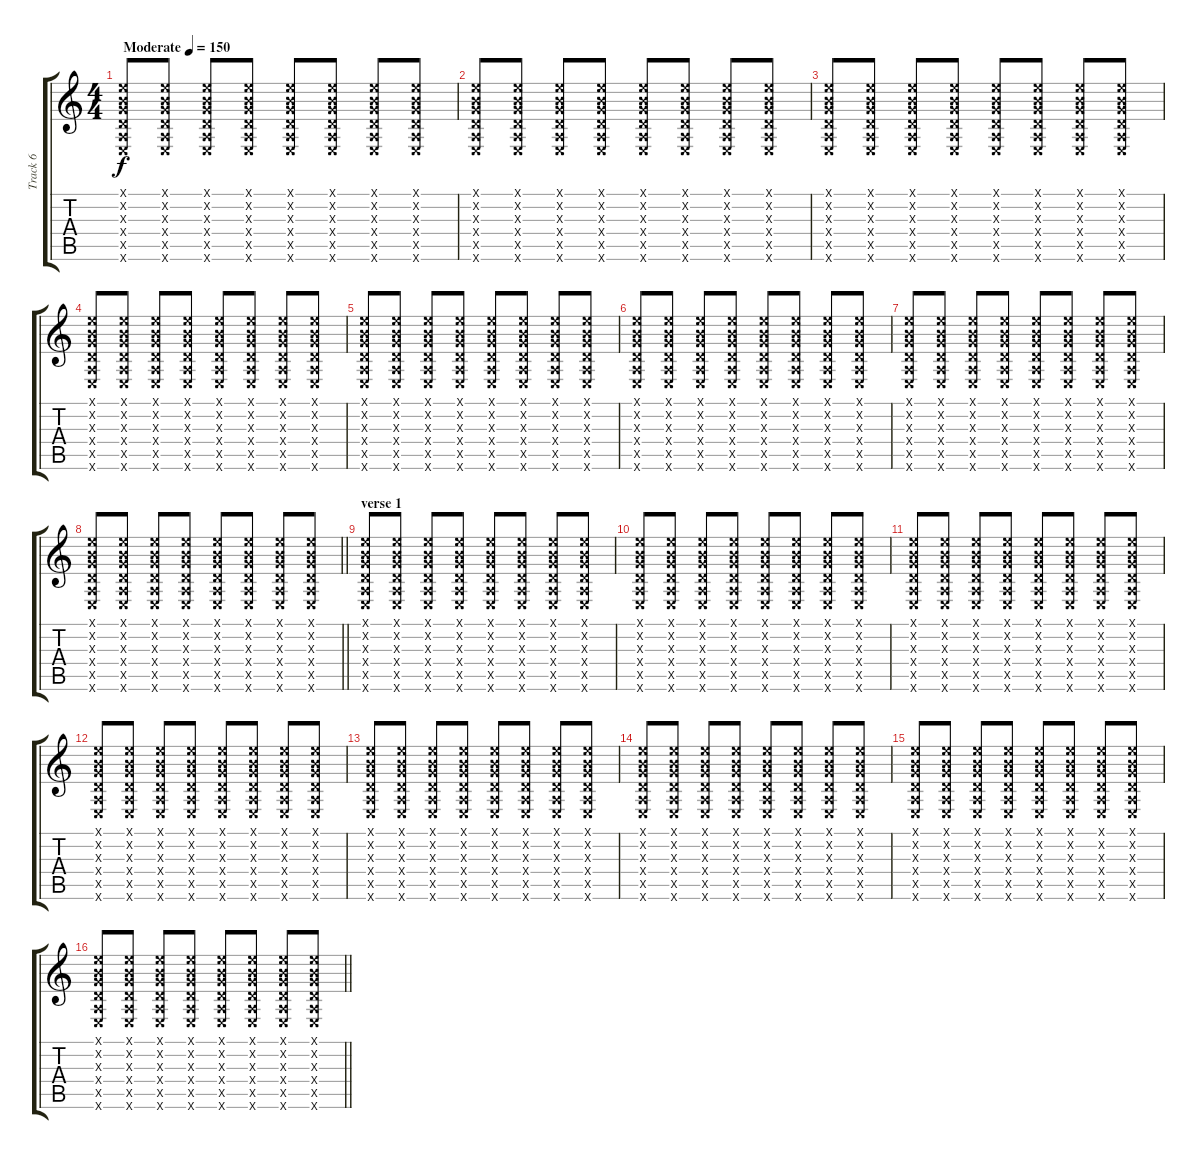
\track ("Track 6" "Track 6") {instrument acousticguitarsteel}
\staff {score tabs}
\tuning (E4 B3 G3 D3 A2 E2) {hide}
\ts (4 4)
\tempo (150 "Moderate")
\clef g2
\ks c
(0.1{x} 0.2{x} 0.3{x} 0.4{x} 0.5{x} 0.6{x}).8{dy f instrument acousticguitarsteel} (0.1{x} 0.2{x} 0.3{x} 0.4{x} 0.5{x} 0.6{x}).8 (0.1{x} 0.2{x} 0.3{x} 0.4{x} 0.5{x} 0.6{x}).8 (0.1{x} 0.2{x} 0.3{x} 0.4{x} 0.5{x} 0.6{x}).8 (0.1{x} 0.2{x} 0.3{x} 0.4{x} 0.5{x} 0.6{x}).8 (0.1{x} 0.2{x} 0.3{x} 0.4{x} 0.5{x} 0.6{x}).8 (0.1{x} 0.2{x} 0.3{x} 0.4{x} 0.5{x} 0.6{x}).8 (0.1{x} 0.2{x} 0.3{x} 0.4{x} 0.5{x} 0.6{x}).8 |
(0.1{x} 0.2{x} 0.3{x} 0.4{x} 0.5{x} 0.6{x}).8 (0.1{x} 0.2{x} 0.3{x} 0.4{x} 0.5{x} 0.6{x}).8 (0.1{x} 0.2{x} 0.3{x} 0.4{x} 0.5{x} 0.6{x}).8 (0.1{x} 0.2{x} 0.3{x} 0.4{x} 0.5{x} 0.6{x}).8 (0.1{x} 0.2{x} 0.3{x} 0.4{x} 0.5{x} 0.6{x}).8 (0.1{x} 0.2{x} 0.3{x} 0.4{x} 0.5{x} 0.6{x}).8 (0.1{x} 0.2{x} 0.3{x} 0.4{x} 0.5{x} 0.6{x}).8 (0.1{x} 0.2{x} 0.3{x} 0.4{x} 0.5{x} 0.6{x}).8 |
(0.1{x} 0.2{x} 0.3{x} 0.4{x} 0.5{x} 0.6{x}).8 (0.1{x} 0.2{x} 0.3{x} 0.4{x} 0.5{x} 0.6{x}).8 (0.1{x} 0.2{x} 0.3{x} 0.4{x} 0.5{x} 0.6{x}).8 (0.1{x} 0.2{x} 0.3{x} 0.4{x} 0.5{x} 0.6{x}).8 (0.1{x} 0.2{x} 0.3{x} 0.4{x} 0.5{x} 0.6{x}).8 (0.1{x} 0.2{x} 0.3{x} 0.4{x} 0.5{x} 0.6{x}).8 (0.1{x} 0.2{x} 0.3{x} 0.4{x} 0.5{x} 0.6{x}).8 (0.1{x} 0.2{x} 0.3{x} 0.4{x} 0.5{x} 0.6{x}).8 |
(0.1{x} 0.2{x} 0.3{x} 0.4{x} 0.5{x} 0.6{x}).8 (0.1{x} 0.2{x} 0.3{x} 0.4{x} 0.5{x} 0.6{x}).8 (0.1{x} 0.2{x} 0.3{x} 0.4{x} 0.5{x} 0.6{x}).8 (0.1{x} 0.2{x} 0.3{x} 0.4{x} 0.5{x} 0.6{x}).8 (0.1{x} 0.2{x} 0.3{x} 0.4{x} 0.5{x} 0.6{x}).8 (0.1{x} 0.2{x} 0.3{x} 0.4{x} 0.5{x} 0.6{x}).8 (0.1{x} 0.2{x} 0.3{x} 0.4{x} 0.5{x} 0.6{x}).8 (0.1{x} 0.2{x} 0.3{x} 0.4{x} 0.5{x} 0.6{x}).8 |
(0.1{x} 0.2{x} 0.3{x} 0.4{x} 0.5{x} 0.6{x}).8 (0.1{x} 0.2{x} 0.3{x} 0.4{x} 0.5{x} 0.6{x}).8 (0.1{x} 0.2{x} 0.3{x} 0.4{x} 0.5{x} 0.6{x}).8 (0.1{x} 0.2{x} 0.3{x} 0.4{x} 0.5{x} 0.6{x}).8 (0.1{x} 0.2{x} 0.3{x} 0.4{x} 0.5{x} 0.6{x}).8 (0.1{x} 0.2{x} 0.3{x} 0.4{x} 0.5{x} 0.6{x}).8 (0.1{x} 0.2{x} 0.3{x} 0.4{x} 0.5{x} 0.6{x}).8 (0.1{x} 0.2{x} 0.3{x} 0.4{x} 0.5{x} 0.6{x}).8 |
(0.1{x} 0.2{x} 0.3{x} 0.4{x} 0.5{x} 0.6{x}).8 (0.1{x} 0.2{x} 0.3{x} 0.4{x} 0.5{x} 0.6{x}).8 (0.1{x} 0.2{x} 0.3{x} 0.4{x} 0.5{x} 0.6{x}).8 (0.1{x} 0.2{x} 0.3{x} 0.4{x} 0.5{x} 0.6{x}).8 (0.1{x} 0.2{x} 0.3{x} 0.4{x} 0.5{x} 0.6{x}).8 (0.1{x} 0.2{x} 0.3{x} 0.4{x} 0.5{x} 0.6{x}).8 (0.1{x} 0.2{x} 0.3{x} 0.4{x} 0.5{x} 0.6{x}).8 (0.1{x} 0.2{x} 0.3{x} 0.4{x} 0.5{x} 0.6{x}).8 |
(0.1{x} 0.2{x} 0.3{x} 0.4{x} 0.5{x} 0.6{x}).8 (0.1{x} 0.2{x} 0.3{x} 0.4{x} 0.5{x} 0.6{x}).8 (0.1{x} 0.2{x} 0.3{x} 0.4{x} 0.5{x} 0.6{x}).8 (0.1{x} 0.2{x} 0.3{x} 0.4{x} 0.5{x} 0.6{x}).8 (0.1{x} 0.2{x} 0.3{x} 0.4{x} 0.5{x} 0.6{x}).8 (0.1{x} 0.2{x} 0.3{x} 0.4{x} 0.5{x} 0.6{x}).8 (0.1{x} 0.2{x} 0.3{x} 0.4{x} 0.5{x} 0.6{x}).8 (0.1{x} 0.2{x} 0.3{x} 0.4{x} 0.5{x} 0.6{x}).8 |
\barLineRight lightlight
(0.1{x} 0.2{x} 0.3{x} 0.4{x} 0.5{x} 0.6{x}).8 (0.1{x} 0.2{x} 0.3{x} 0.4{x} 0.5{x} 0.6{x}).8 (0.1{x} 0.2{x} 0.3{x} 0.4{x} 0.5{x} 0.6{x}).8 (0.1{x} 0.2{x} 0.3{x} 0.4{x} 0.5{x} 0.6{x}).8 (0.1{x} 0.2{x} 0.3{x} 0.4{x} 0.5{x} 0.6{x}).8 (0.1{x} 0.2{x} 0.3{x} 0.4{x} 0.5{x} 0.6{x}).8 (0.1{x} 0.2{x} 0.3{x} 0.4{x} 0.5{x} 0.6{x}).8 (0.1{x} 0.2{x} 0.3{x} 0.4{x} 0.5{x} 0.6{x}).8 |
\section ("" "verse 1")
(0.1{x} 0.2{x} 0.3{x} 0.4{x} 0.5{x} 0.6{x}).8 (0.1{x} 0.2{x} 0.3{x} 0.4{x} 0.5{x} 0.6{x}).8 (0.1{x} 0.2{x} 0.3{x} 0.4{x} 0.5{x} 0.6{x}).8 (0.1{x} 0.2{x} 0.3{x} 0.4{x} 0.5{x} 0.6{x}).8 (0.1{x} 0.2{x} 0.3{x} 0.4{x} 0.5{x} 0.6{x}).8 (0.1{x} 0.2{x} 0.3{x} 0.4{x} 0.5{x} 0.6{x}).8 (0.1{x} 0.2{x} 0.3{x} 0.4{x} 0.5{x} 0.6{x}).8 (0.1{x} 0.2{x} 0.3{x} 0.4{x} 0.5{x} 0.6{x}).8 |
(0.1{x} 0.2{x} 0.3{x} 0.4{x} 0.5{x} 0.6{x}).8 (0.1{x} 0.2{x} 0.3{x} 0.4{x} 0.5{x} 0.6{x}).8 (0.1{x} 0.2{x} 0.3{x} 0.4{x} 0.5{x} 0.6{x}).8 (0.1{x} 0.2{x} 0.3{x} 0.4{x} 0.5{x} 0.6{x}).8 (0.1{x} 0.2{x} 0.3{x} 0.4{x} 0.5{x} 0.6{x}).8 (0.1{x} 0.2{x} 0.3{x} 0.4{x} 0.5{x} 0.6{x}).8 (0.1{x} 0.2{x} 0.3{x} 0.4{x} 0.5{x} 0.6{x}).8 (0.1{x} 0.2{x} 0.3{x} 0.4{x} 0.5{x} 0.6{x}).8 |
(0.1{x} 0.2{x} 0.3{x} 0.4{x} 0.5{x} 0.6{x}).8 (0.1{x} 0.2{x} 0.3{x} 0.4{x} 0.5{x} 0.6{x}).8 (0.1{x} 0.2{x} 0.3{x} 0.4{x} 0.5{x} 0.6{x}).8 (0.1{x} 0.2{x} 0.3{x} 0.4{x} 0.5{x} 0.6{x}).8 (0.1{x} 0.2{x} 0.3{x} 0.4{x} 0.5{x} 0.6{x}).8 (0.1{x} 0.2{x} 0.3{x} 0.4{x} 0.5{x} 0.6{x}).8 (0.1{x} 0.2{x} 0.3{x} 0.4{x} 0.5{x} 0.6{x}).8 (0.1{x} 0.2{x} 0.3{x} 0.4{x} 0.5{x} 0.6{x}).8 |
(0.1{x} 0.2{x} 0.3{x} 0.4{x} 0.5{x} 0.6{x}).8 (0.1{x} 0.2{x} 0.3{x} 0.4{x} 0.5{x} 0.6{x}).8 (0.1{x} 0.2{x} 0.3{x} 0.4{x} 0.5{x} 0.6{x}).8 (0.1{x} 0.2{x} 0.3{x} 0.4{x} 0.5{x} 0.6{x}).8 (0.1{x} 0.2{x} 0.3{x} 0.4{x} 0.5{x} 0.6{x}).8 (0.1{x} 0.2{x} 0.3{x} 0.4{x} 0.5{x} 0.6{x}).8 (0.1{x} 0.2{x} 0.3{x} 0.4{x} 0.5{x} 0.6{x}).8 (0.1{x} 0.2{x} 0.3{x} 0.4{x} 0.5{x} 0.6{x}).8 |
(0.1{x} 0.2{x} 0.3{x} 0.4{x} 0.5{x} 0.6{x}).8 (0.1{x} 0.2{x} 0.3{x} 0.4{x} 0.5{x} 0.6{x}).8 (0.1{x} 0.2{x} 0.3{x} 0.4{x} 0.5{x} 0.6{x}).8 (0.1{x} 0.2{x} 0.3{x} 0.4{x} 0.5{x} 0.6{x}).8 (0.1{x} 0.2{x} 0.3{x} 0.4{x} 0.5{x} 0.6{x}).8 (0.1{x} 0.2{x} 0.3{x} 0.4{x} 0.5{x} 0.6{x}).8 (0.1{x} 0.2{x} 0.3{x} 0.4{x} 0.5{x} 0.6{x}).8 (0.1{x} 0.2{x} 0.3{x} 0.4{x} 0.5{x} 0.6{x}).8 |
(0.1{x} 0.2{x} 0.3{x} 0.4{x} 0.5{x} 0.6{x}).8 (0.1{x} 0.2{x} 0.3{x} 0.4{x} 0.5{x} 0.6{x}).8 (0.1{x} 0.2{x} 0.3{x} 0.4{x} 0.5{x} 0.6{x}).8 (0.1{x} 0.2{x} 0.3{x} 0.4{x} 0.5{x} 0.6{x}).8 (0.1{x} 0.2{x} 0.3{x} 0.4{x} 0.5{x} 0.6{x}).8 (0.1{x} 0.2{x} 0.3{x} 0.4{x} 0.5{x} 0.6{x}).8 (0.1{x} 0.2{x} 0.3{x} 0.4{x} 0.5{x} 0.6{x}).8 (0.1{x} 0.2{x} 0.3{x} 0.4{x} 0.5{x} 0.6{x}).8 |
(0.1{x} 0.2{x} 0.3{x} 0.4{x} 0.5{x} 0.6{x}).8 (0.1{x} 0.2{x} 0.3{x} 0.4{x} 0.5{x} 0.6{x}).8 (0.1{x} 0.2{x} 0.3{x} 0.4{x} 0.5{x} 0.6{x}).8 (0.1{x} 0.2{x} 0.3{x} 0.4{x} 0.5{x} 0.6{x}).8 (0.1{x} 0.2{x} 0.3{x} 0.4{x} 0.5{x} 0.6{x}).8 (0.1{x} 0.2{x} 0.3{x} 0.4{x} 0.5{x} 0.6{x}).8 (0.1{x} 0.2{x} 0.3{x} 0.4{x} 0.5{x} 0.6{x}).8 (0.1{x} 0.2{x} 0.3{x} 0.4{x} 0.5{x} 0.6{x}).8 |
\barLineRight lightlight
(0.1{x} 0.2{x} 0.3{x} 0.4{x} 0.5{x} 0.6{x}).8 (0.1{x} 0.2{x} 0.3{x} 0.4{x} 0.5{x} 0.6{x}).8 (0.1{x} 0.2{x} 0.3{x} 0.4{x} 0.5{x} 0.6{x}).8 (0.1{x} 0.2{x} 0.3{x} 0.4{x} 0.5{x} 0.6{x}).8 (0.1{x} 0.2{x} 0.3{x} 0.4{x} 0.5{x} 0.6{x}).8 (0.1{x} 0.2{x} 0.3{x} 0.4{x} 0.5{x} 0.6{x}).8 (0.1{x} 0.2{x} 0.3{x} 0.4{x} 0.5{x} 0.6{x}).8 (0.1{x} 0.2{x} 0.3{x} 0.4{x} 0.5{x} 0.6{x}).8
